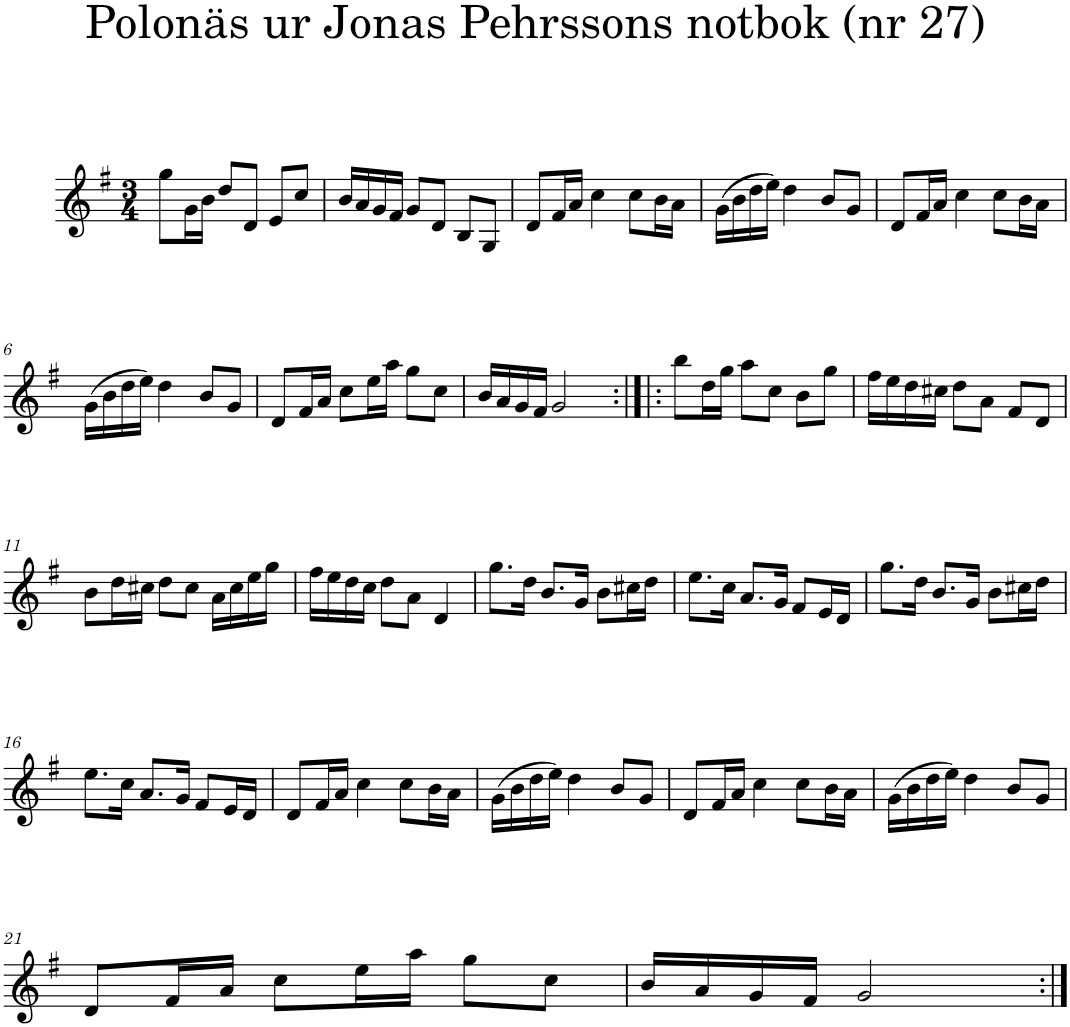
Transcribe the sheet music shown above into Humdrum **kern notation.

**kern
*part1
*staff1
*I"Piano
*I'Pno
*clefG2
*k[f#]
*G:
*M3/4
=1
8gg\L
16g\L
16b\JJ
8dd/L
8d/J
8e/L
8cc/J
=2
16b/LL
16a/
16g/
16f#/JJ
8g/L
8d/J
8B/L
8G/J
=3
8d/L
16f#/L
16a/JJ
4cc\
8cc\L
16b\L
16a\JJ
=4
(16g\LL
16b\
16dd\
16ee\JJ)
4dd\
8b/L
8g/J
=5
8d/L
16f#/L
16a/JJ
4cc\
8cc\L
16b\L
16a\JJ
!!LO:LB:g=z
=6
(16g\LL
16b\
16dd\
16ee\JJ)
4dd\
8b/L
8g/J
=7
8d/L
16f#/L
16a/JJ
8cc\L
16ee\L
16aa\JJ
8gg\L
8cc\J
=8
16b/LL
16a/
16g/
16f#/JJ
2g/
=9:|!|:
8bb\L
16dd\L
16gg\JJ
8aa\L
8cc\J
8b\L
8gg\J
=10
16ff#\LL
16ee\
16dd\
16cc#X\JJ
8dd\L
8a\J
8f#/L
8d/J
!!LO:LB:g=z
=11
8b\L
16dd\L
16cc#X\JJ
8dd\L
8cc#\J
16a\LL
16cc#\
16ee\
16gg\JJ
=12
16ff#\LL
16ee\
16dd\
16cc\JJ
8dd\L
8a\J
4d/
=13
8.gg\L
16dd\Jk
8.b/L
16g/Jk
8b\L
16cc#X\L
16dd\JJ
=14
8.ee\L
16cc\Jk
8.a/L
16g/Jk
8f#/L
16e/L
16d/JJ
=15
8.gg\L
16dd\Jk
8.b/L
16g/Jk
8b\L
16cc#X\L
16dd\JJ
!!LO:LB:g=z
=16
8.ee\L
16cc\Jk
8.a/L
16g/Jk
8f#/L
16e/L
16d/JJ
=17
8d/L
16f#/L
16a/JJ
4cc\
8cc\L
16b\L
16a\JJ
=18
(16g\LL
16b\
16dd\
16ee\JJ)
4dd\
8b/L
8g/J
=19
8d/L
16f#/L
16a/JJ
4cc\
8cc\L
16b\L
16a\JJ
=20
(16g\LL
16b\
16dd\
16ee\JJ)
4dd\
8b/L
8g/J
!!LO:LB:g=z
=21
8d/L
16f#/L
16a/JJ
8cc\L
16ee\L
16aa\JJ
8gg\L
8cc\J
=22
16b/LL
16a/
16g/
16f#/JJ
2g/
=:|!
*-
